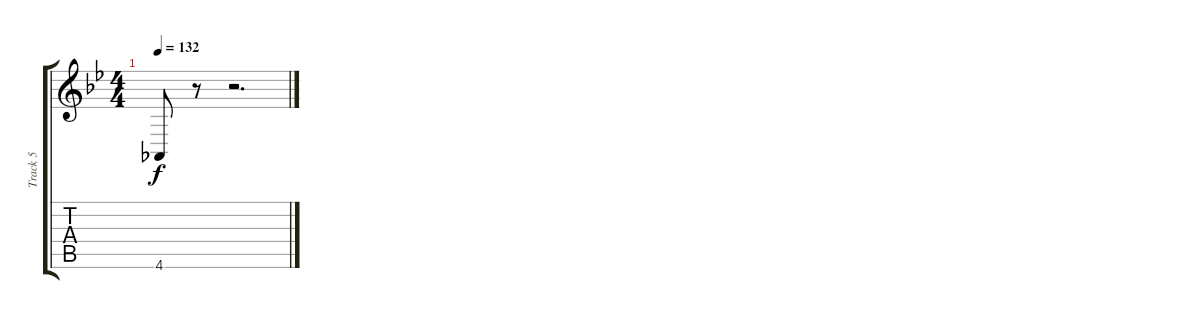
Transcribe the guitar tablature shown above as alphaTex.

\track ("Track 5" "Track 5") {instrument bagpipe}
\staff {score tabs}
\tuning (E4 B3 G3 D3 A2 E2) {hide}
\ts (4 4)
\tempo 132
\clef g2
\ks bb
4.6{t}.8{dy f} r.8 r.2{d}
